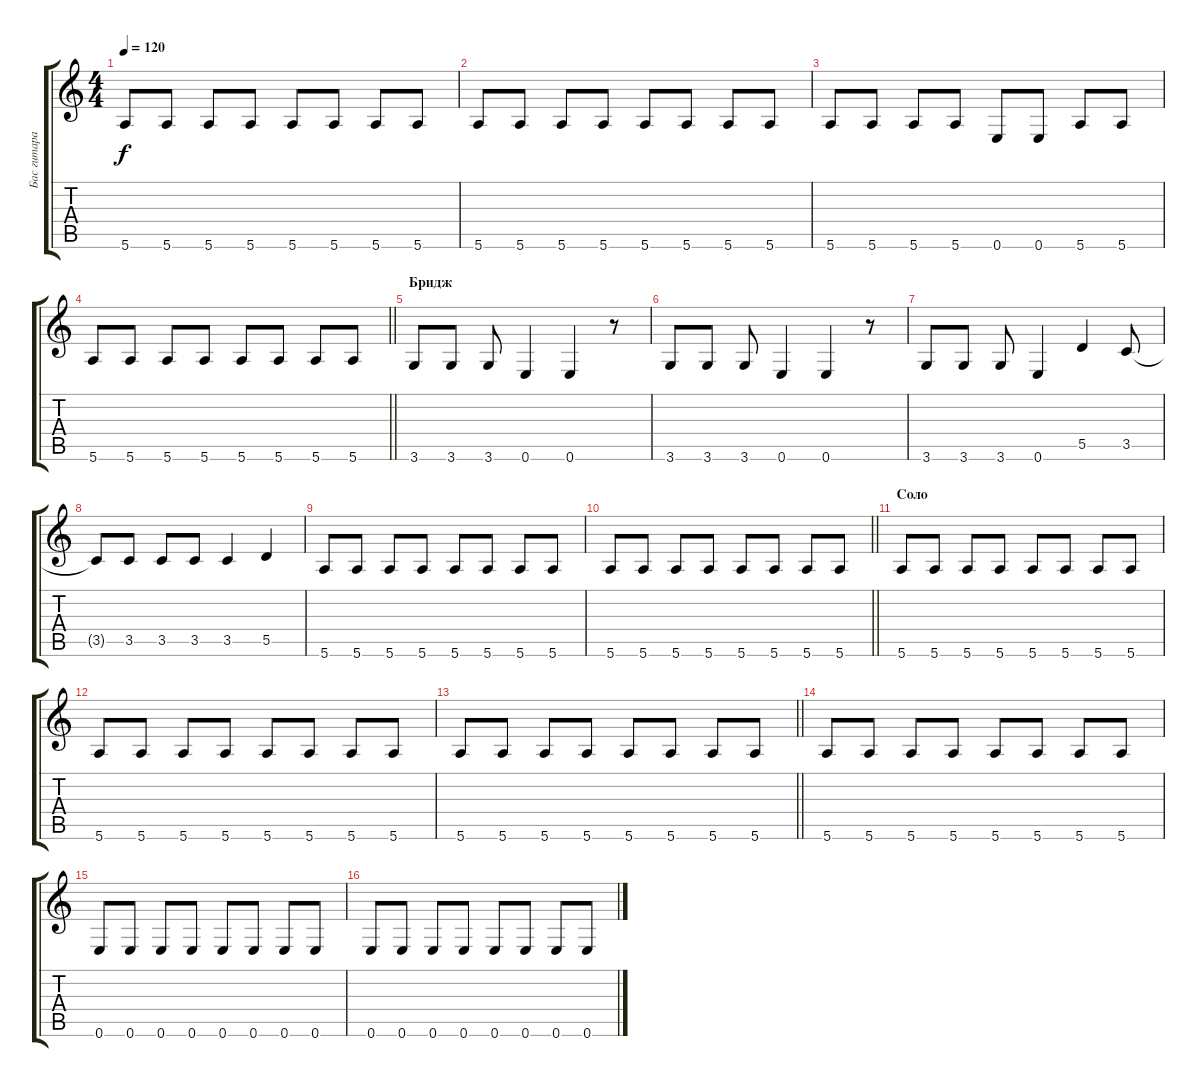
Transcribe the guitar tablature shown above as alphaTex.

\track ("Бас гитара" "Бас гитара") {instrument electricbassfinger}
\staff {score tabs}
\tuning (E4 B3 G3 D3 A2 E2) {hide}
\ts (4 4)
\tempo 120
\clef g2
\ks c
5.6.8{dy f} 5.6.8 5.6.8 5.6.8 5.6.8 5.6.8 5.6.8 5.6.8 |
5.6.8 5.6.8 5.6.8 5.6.8 5.6.8 5.6.8 5.6.8 5.6.8 |
5.6.8 5.6.8 5.6.8 5.6.8 0.6.8 0.6.8 5.6.8 5.6.8 |
\barLineRight lightlight
5.6.8 5.6.8 5.6.8 5.6.8 5.6.8 5.6.8 5.6.8 5.6.8 |
\section ("" "Бридж")
3.6.8 3.6.8 3.6.8 0.6.4 0.6.4 r.8 |
3.6.8 3.6.8 3.6.8 0.6.4 0.6.4 r.8 |
3.6.8 3.6.8 3.6.8 0.6.4 5.5.4 3.5.8 |
3.5{t}.8 3.5.8 3.5.8 3.5.8 3.5.4 5.5.4 |
5.6.8 5.6.8 5.6.8 5.6.8 5.6.8 5.6.8 5.6.8 5.6.8 |
\barLineRight lightlight
5.6.8 5.6.8 5.6.8 5.6.8 5.6.8 5.6.8 5.6.8 5.6.8 |
\section ("" "Соло")
5.6.8 5.6.8 5.6.8 5.6.8 5.6.8 5.6.8 5.6.8 5.6.8 |
5.6.8 5.6.8 5.6.8 5.6.8 5.6.8 5.6.8 5.6.8 5.6.8 |
\barLineRight lightlight
5.6.8 5.6.8 5.6.8 5.6.8 5.6.8 5.6.8 5.6.8 5.6.8 |
5.6.8 5.6.8 5.6.8 5.6.8 5.6.8 5.6.8 5.6.8 5.6.8 |
0.6.8 0.6.8 0.6.8 0.6.8 0.6.8 0.6.8 0.6.8 0.6.8 |
0.6.8 0.6.8 0.6.8 0.6.8 0.6.8 0.6.8 0.6.8 0.6.8
